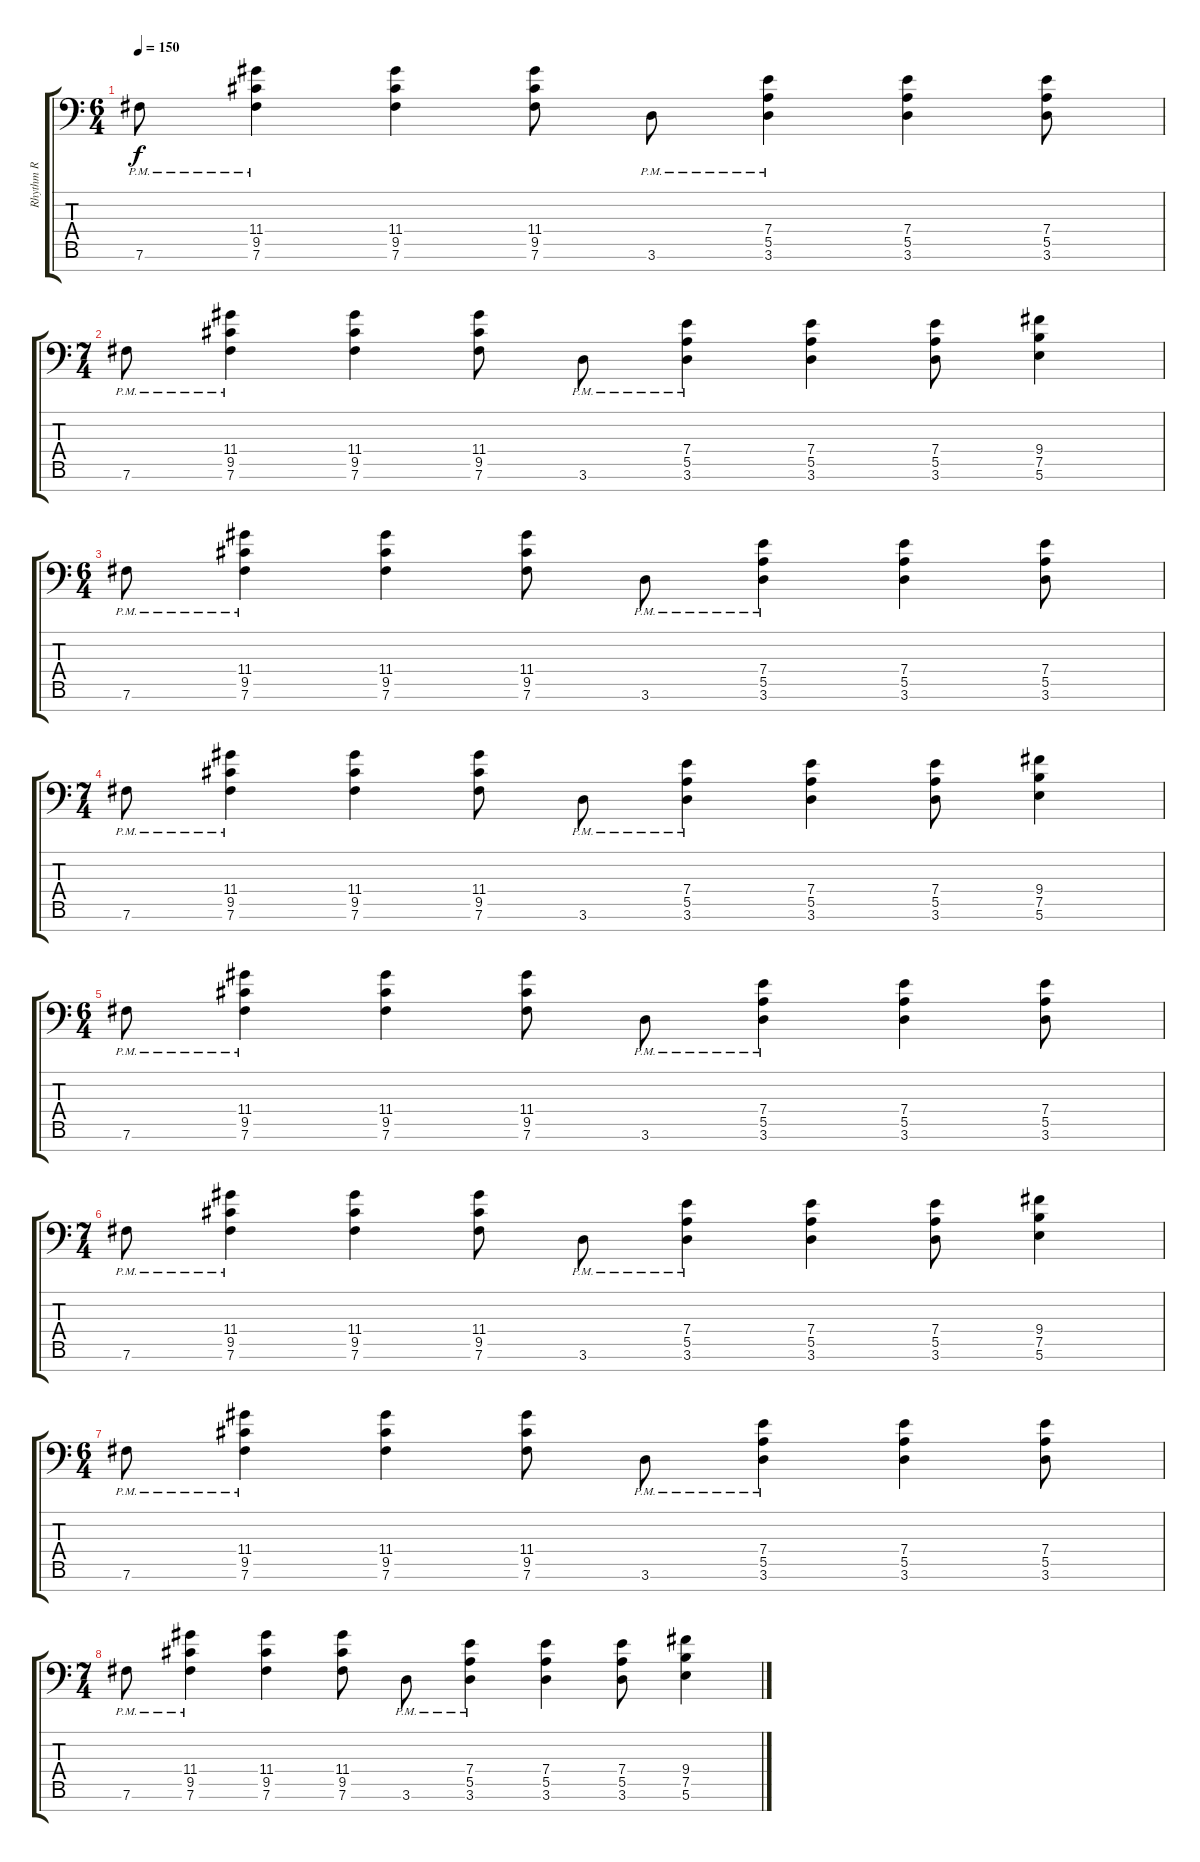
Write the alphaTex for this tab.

\track ("Rhythm R" "Rhythm R") {instrument overdrivenguitar}
\staff {score tabs}
\tuning (B3 G3 D3 A2 E2 B1 Gb1) {hide}
\ts (6 4)
\tempo 150
\clef f4
\ks c
7.6{pm}.8{dy f} (11.4{pm} 9.5{pm} 7.6{pm}).4 (11.4 9.5 7.6).4 (11.4 9.5 7.6).8 3.6{pm}.8 (7.4{pm} 5.5{pm} 3.6{pm}).4 (7.4 5.5 3.6).4 (7.4 5.5 3.6).8 |
\ts (7 4)
7.6{pm}.8 (11.4{pm} 9.5{pm} 7.6{pm}).4 (11.4 9.5 7.6).4 (11.4 9.5 7.6).8 3.6{pm}.8 (7.4{pm} 5.5{pm} 3.6{pm}).4 (7.4 5.5 3.6).4 (7.4 5.5 3.6).8 (9.4 7.5 5.6).4 |
\ts (6 4)
7.6{pm}.8 (11.4{pm} 9.5{pm} 7.6{pm}).4 (11.4 9.5 7.6).4 (11.4 9.5 7.6).8 3.6{pm}.8 (7.4{pm} 5.5{pm} 3.6{pm}).4 (7.4 5.5 3.6).4 (7.4 5.5 3.6).8 |
\ts (7 4)
7.6{pm}.8 (11.4{pm} 9.5{pm} 7.6{pm}).4 (11.4 9.5 7.6).4 (11.4 9.5 7.6).8 3.6{pm}.8 (7.4{pm} 5.5{pm} 3.6{pm}).4 (7.4 5.5 3.6).4 (7.4 5.5 3.6).8 (9.4 7.5 5.6).4 |
\ts (6 4)
7.6{pm}.8 (11.4{pm} 9.5{pm} 7.6{pm}).4 (11.4 9.5 7.6).4 (11.4 9.5 7.6).8 3.6{pm}.8 (7.4{pm} 5.5{pm} 3.6{pm}).4 (7.4 5.5 3.6).4 (7.4 5.5 3.6).8 |
\ts (7 4)
7.6{pm}.8 (11.4{pm} 9.5{pm} 7.6{pm}).4 (11.4 9.5 7.6).4 (11.4 9.5 7.6).8 3.6{pm}.8 (7.4{pm} 5.5{pm} 3.6{pm}).4 (7.4 5.5 3.6).4 (7.4 5.5 3.6).8 (9.4 7.5 5.6).4 |
\ts (6 4)
7.6{pm}.8 (11.4{pm} 9.5{pm} 7.6{pm}).4 (11.4 9.5 7.6).4 (11.4 9.5 7.6).8 3.6{pm}.8 (7.4{pm} 5.5{pm} 3.6{pm}).4 (7.4 5.5 3.6).4 (7.4 5.5 3.6).8 |
\ts (7 4)
7.6{pm}.8 (11.4{pm} 9.5{pm} 7.6{pm}).4 (11.4 9.5 7.6).4 (11.4 9.5 7.6).8 3.6{pm}.8 (7.4{pm} 5.5{pm} 3.6{pm}).4 (7.4 5.5 3.6).4 (7.4 5.5 3.6).8 (9.4 7.5 5.6).4
